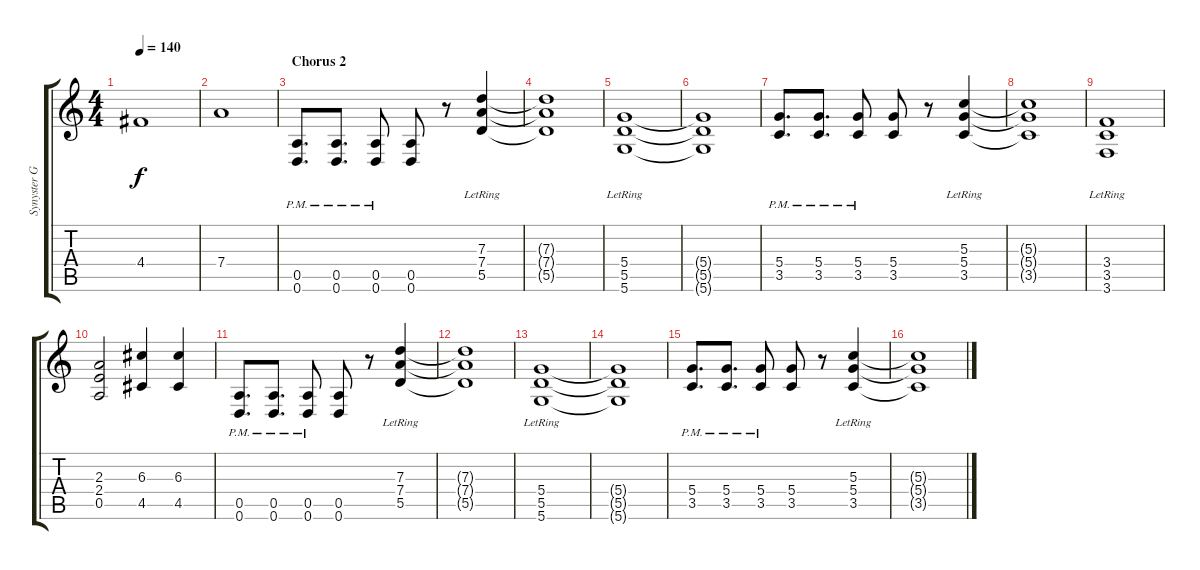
\track ("Synyster Gates" "Synyster G") {instrument distortionguitar}
\staff {score tabs}
\tuning (E4 B3 G3 D3 A2 D2) {hide}
\ts (4 4)
\tempo 140
\clef g2
\ks c
4.4.1{dy f} |
7.4.1 |
\section ("" "Chorus 2")
(0.5{pm} 0.6{pm}).8{d} (0.5{pm} 0.6{pm}).8{d} (0.5{pm} 0.6{pm}).8 (0.5 0.6).8 r.8 (7.3{lr} 7.4{lr} 5.5{lr}).4 |
(7.3{t} 7.4{t} 5.5{t}).1 |
(5.4{lr} 5.5{lr} 5.6{lr}).1 |
(5.4{t} 5.5{t} 5.6{t}).1 |
(5.4 3.5{pm}).8{d} (5.4 3.5{pm}).8{d} (5.4 3.5{pm}).8 (5.4 3.5).8 r.8 (5.3{lr} 5.4{lr} 3.5{lr}).4 |
(5.3{t} 5.4{t} 3.5{t}).1 |
(3.4{lr} 3.5{lr} 3.6{lr}).1 |
(2.3 2.4 0.5).2 (6.3 4.5).4 (6.3 4.5).4 |
(0.5{pm} 0.6{pm}).8{d} (0.5{pm} 0.6{pm}).8{d} (0.5{pm} 0.6{pm}).8 (0.5 0.6).8 r.8 (7.3{lr} 7.4{lr} 5.5{lr}).4 |
(7.3{t} 7.4{t} 5.5{t}).1 |
(5.4{lr} 5.5{lr} 5.6{lr}).1 |
(5.4{t} 5.5{t} 5.6{t}).1 |
(5.4 3.5{pm}).8{d} (5.4 3.5{pm}).8{d} (5.4 3.5{pm}).8 (5.4 3.5).8 r.8 (5.3{lr} 5.4{lr} 3.5{lr}).4 |
(5.3{t} 5.4{t} 3.5{t}).1
